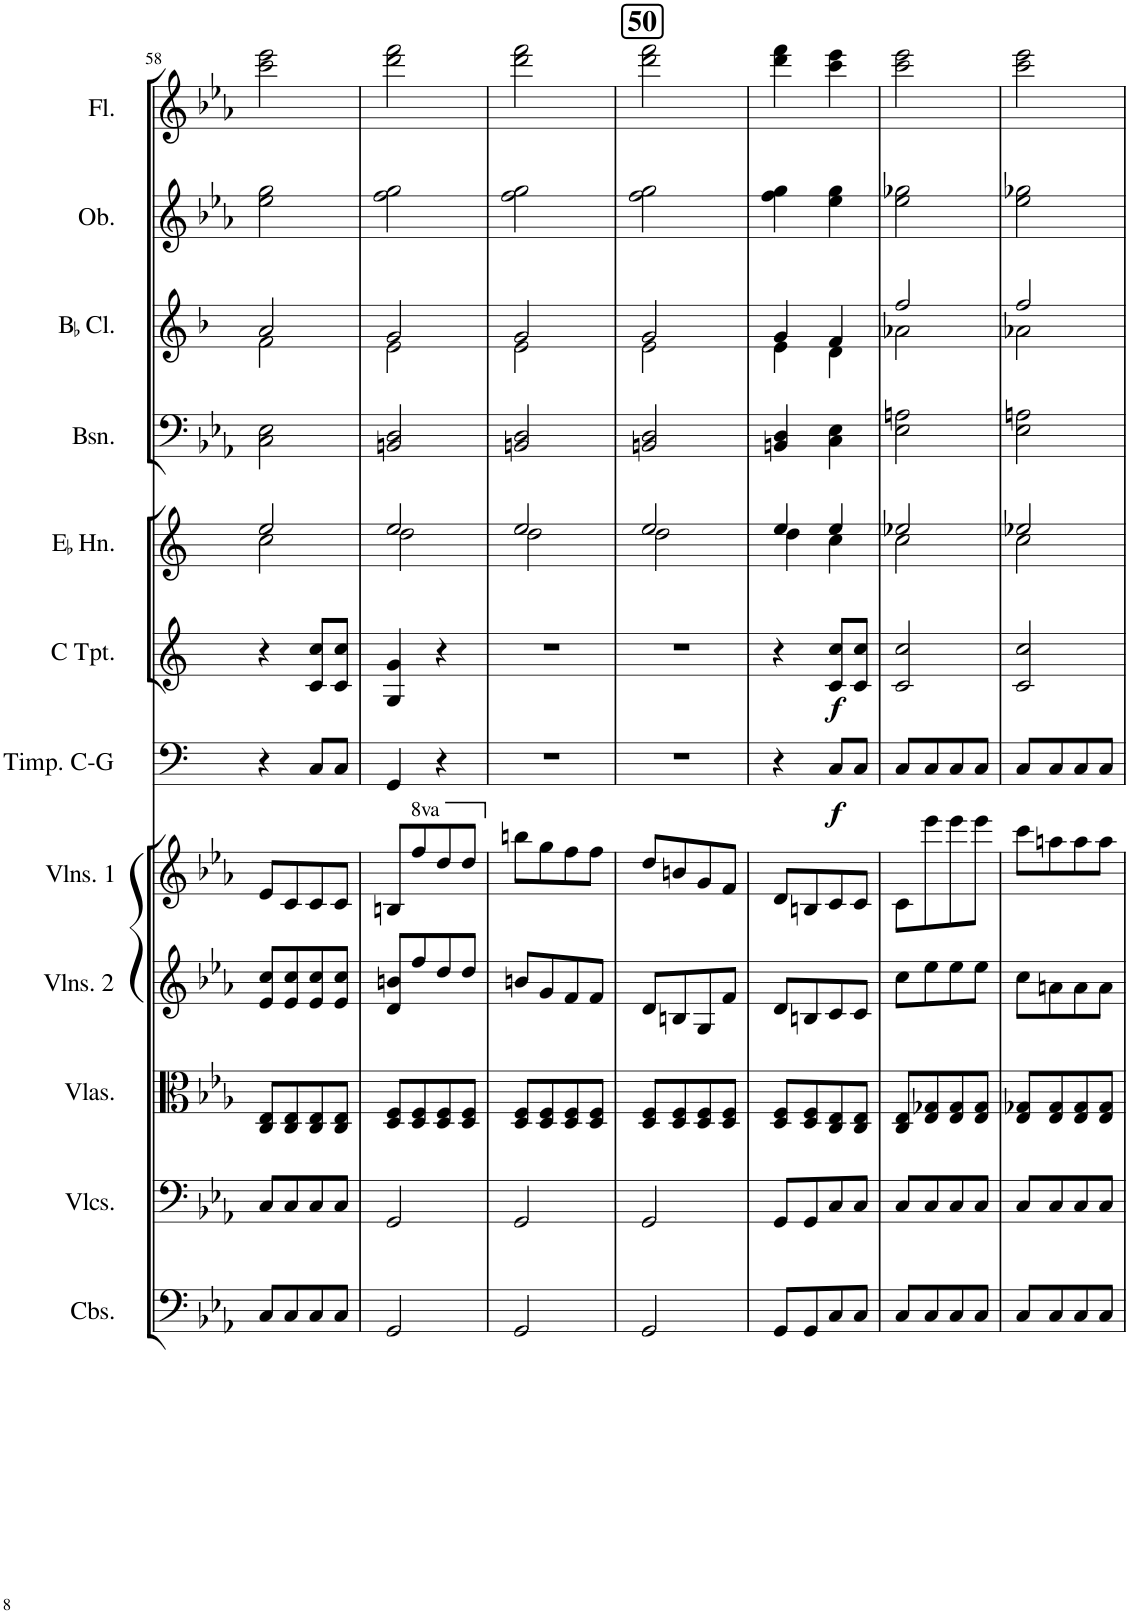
**kern	**kern	**kern	**kern	**kern	**kern	**dynam	**kern	**dynam	**kern	**kern	**kern	**kern	**kern
*part12	*part11	*part10	*part9	*part8	*part7	*part7	*part6	*part6	*part5	*part4	*part3	*part2	*part1
*staff12	*staff11	*staff10	*staff9	*staff8	*staff7	*staff7	*staff6	*staff6	*staff5	*staff4	*staff3	*staff2	*staff1
*I"Contrabasses	*I"Violoncellos	*I"Violas	*I"Violins 2	*I"Violins 1	*I"Timpani  C - G	*	*I"C Trumpet	*	*I"EaccidentalFlat Horn	*I"Bassoon	*I"BaccidentalFlat Clarinet	*I"Oboe	*I"Flute
*I'Cbs.	*I'Vlcs.	*I'Vlas.	*I'Vlns. 2	*I'Vlns. 1	*I'Timp. C-G	*	*I'C Tpt.	*	*I'EaccidentalFlat Hn.	*I'Bsn.	*I'BaccidentalFlat Cl.	*I'Ob.	*I'Fl.
!!LO:PB:g=z
*clefF4	*clefF4	*clefC3	*clefG2	*clefG2	*clefF4	*	*clefG2	*	*clefG2	*clefF4	*clefG2	*clefG2	*clefG2
*Trd7c12	*	*	*	*	*	*	*Trd1c2	*	*Trd5c9	*	*Trd1c2	*	*
*k[b-e-a-]	*k[b-e-a-]	*k[b-e-a-]	*k[b-e-a-]	*k[b-e-a-]	*k[]	*	*k[]	*	*k[]	*k[b-e-a-]	*k[b-]	*k[b-e-a-]	*k[b-e-a-]
*M2/4	*M2/4	*M2/4	*M2/4	*M2/4	*M2/4	*	*M2/4	*	*M2/4	*M2/4	*M2/4	*M2/4	*M2/4
=58	=58	=58	=58	=58	=58	=58	=58	=58	=58	=58	=58	=58	=58
*	*	*	*	*	*	*	*	*	*^	*	*^	*	*
8C/L	8C/L	8C/ 8E-/L	8e-/ 8cc/L	8e-/L	4r	.	4r	.	2ee/	2cc\	2C\ 2E-\	2a/	2f\	2ee-\ 2gg\	2ccc\ 2eee-\
8C/	8C/	8C/ 8E-/	8e-/ 8cc/	8c/	.	.	.	.	.	.	.	.	.	.	.
8C/	8C/	8C/ 8E-/	8e-/ 8cc/	8c/	8C/L	.	8c/ 8cc/L	.	.	.	.	.	.	.	.
8C/J	8C/J	8C/ 8E-/J	8e-/ 8cc/J	8c/J	8C/J	.	8c/ 8cc/J	.	.	.	.	.	.	.	.
=59	=59	=59	=59	=59	=59	=59	=59	=59	=59	=59	=59	=59	=59	=59	=59
2GG/	2GG/	8D/ 8F/L	8d/ 8bn/L	8Bn/L	4GG/	.	4G/ 4g/	.	2ee/	2dd\	2BBn/ 2D/	2g/	2e\	2ff\ 2gg\	2ddd\ 2fff\
*	*	*	*	*8va	*	*	*	*	*	*	*	*	*	*	*
.	.	8D/ 8F/	8ff/	8fff/	.	.	.	.	.	.	.	.	.	.	.
.	.	8D/ 8F/	8dd/	8ddd/	4r	.	4r	.	.	.	.	.	.	.	.
.	.	8D/ 8F/J	8dd/J	8ddd/J	.	.	.	.	.	.	.	.	.	.	.
=60	=60	=60	=60	=60	=60	=60	=60	=60	=60	=60	=60	=60	=60	=60	=60
*	*	*	*	*X8va	*	*	*	*	*	*	*	*	*	*	*
2GG/	2GG/	8D/ 8F/L	8bn/L	8bbn\L	2r	.	2r	.	2ee/	2dd\	2BBn/ 2D/	2g/	2e\	2ff\ 2gg\	2ddd\ 2fff\
.	.	8D/ 8F/	8g/	8gg\	.	.	.	.	.	.	.	.	.	.	.
.	.	8D/ 8F/	8f/	8ff\	.	.	.	.	.	.	.	.	.	.	.
.	.	8D/ 8F/J	8f/J	8ff\J	.	.	.	.	.	.	.	.	.	.	.
=61	=61	=61	=61	=61	=61	=61	=61	=61	=61	=61	=61	=61	=61	=61	=61
!	!	!	!	!	!	!	!	!	!	!	!	!	!	!	!LO:TX:a:B:t=50
2GG/	2GG/	8D/ 8F/L	8d/L	8dd/L	2r	.	2r	.	2ee/	2dd\	2BBn/ 2D/	2g/	2e\	2ff\ 2gg\	2ddd\ 2fff\
.	.	8D/ 8F/	8Bn/	8bn/	.	.	.	.	.	.	.	.	.	.	.
.	.	8D/ 8F/	8G/	8g/	.	.	.	.	.	.	.	.	.	.	.
.	.	8D/ 8F/J	8f/J	8f/J	.	.	.	.	.	.	.	.	.	.	.
=62	=62	=62	=62	=62	=62	=62	=62	=62	=62	=62	=62	=62	=62	=62	=62
8GG/L	8GG/L	8D/ 8F/L	8d/L	8d/L	4r	.	4r	.	4ee/	4dd\	4BBn/ 4D/	4g/	4e\	4ff\ 4gg\	4ddd\ 4fff\
8GG/	8GG/	8D/ 8F/	8Bn/	8Bn/	.	.	.	.	.	.	.	.	.	.	.
!	!	!	!	!	!	!LO:DY:b	!	!LO:DY:b	!	!	!	!	!	!	!
8C/	8C/	8C/ 8E-/	8c/	8c/	8C/L	f	8c/ 8cc/L	f	4ee/	4cc\	4C\ 4E-\	4f/	4d\	4ee-\ 4gg\	4ccc\ 4eee-\
8C/J	8C/J	8C/ 8E-/J	8c/J	8c/J	8C/J	.	8c/ 8cc/J	.	.	.	.	.	.	.	.
=63	=63	=63	=63	=63	=63	=63	=63	=63	=63	=63	=63	=63	=63	=63	=63
8C/L	8C/L	8C/ 8E-/L	8cc\L	8c\L	8C/L	.	2c/ 2cc/	.	2ee-X/	2cc\	2E-\ 2An\	2ff/	2a-X\	2ee-\ 2gg-X\	2ccc\ 2eee-\
8C/	8C/	8E-/ 8G-X/	8ee-\	8eee-\	8C/	.	.	.	.	.	.	.	.	.	.
8C/	8C/	8E-/ 8G-/	8ee-\	8eee-\	8C/	.	.	.	.	.	.	.	.	.	.
8C/J	8C/J	8E-/ 8G-/J	8ee-\J	8eee-\J	8C/J	.	.	.	.	.	.	.	.	.	.
=64	=64	=64	=64	=64	=64	=64	=64	=64	=64	=64	=64	=64	=64	=64	=64
8C/L	8C/L	8E-/ 8G-X/L	8cc\L	8ccc\L	8C/L	.	2c/ 2cc/	.	2ee-X/	2cc\	2E-\ 2An\	2ff/	2a-X\	2ee-\ 2gg-X\	2ccc\ 2eee-\
8C/	8C/	8E-/ 8G-/	8an\	8aan\	8C/	.	.	.	.	.	.	.	.	.	.
8C/	8C/	8E-/ 8G-/	8a\	8aa\	8C/	.	.	.	.	.	.	.	.	.	.
8C/J	8C/J	8E-/ 8G-/J	8a\J	8aa\J	8C/J	.	.	.	.	.	.	.	.	.	.
*	*	*	*	*	*	*	*	*	*v	*v	*	*v	*v	*	*
=	=	=	=	=	=	=	=	=	=	=	=	=	=
*-	*-	*-	*-	*-	*-	*-	*-	*-	*-	*-	*-	*-	*-
